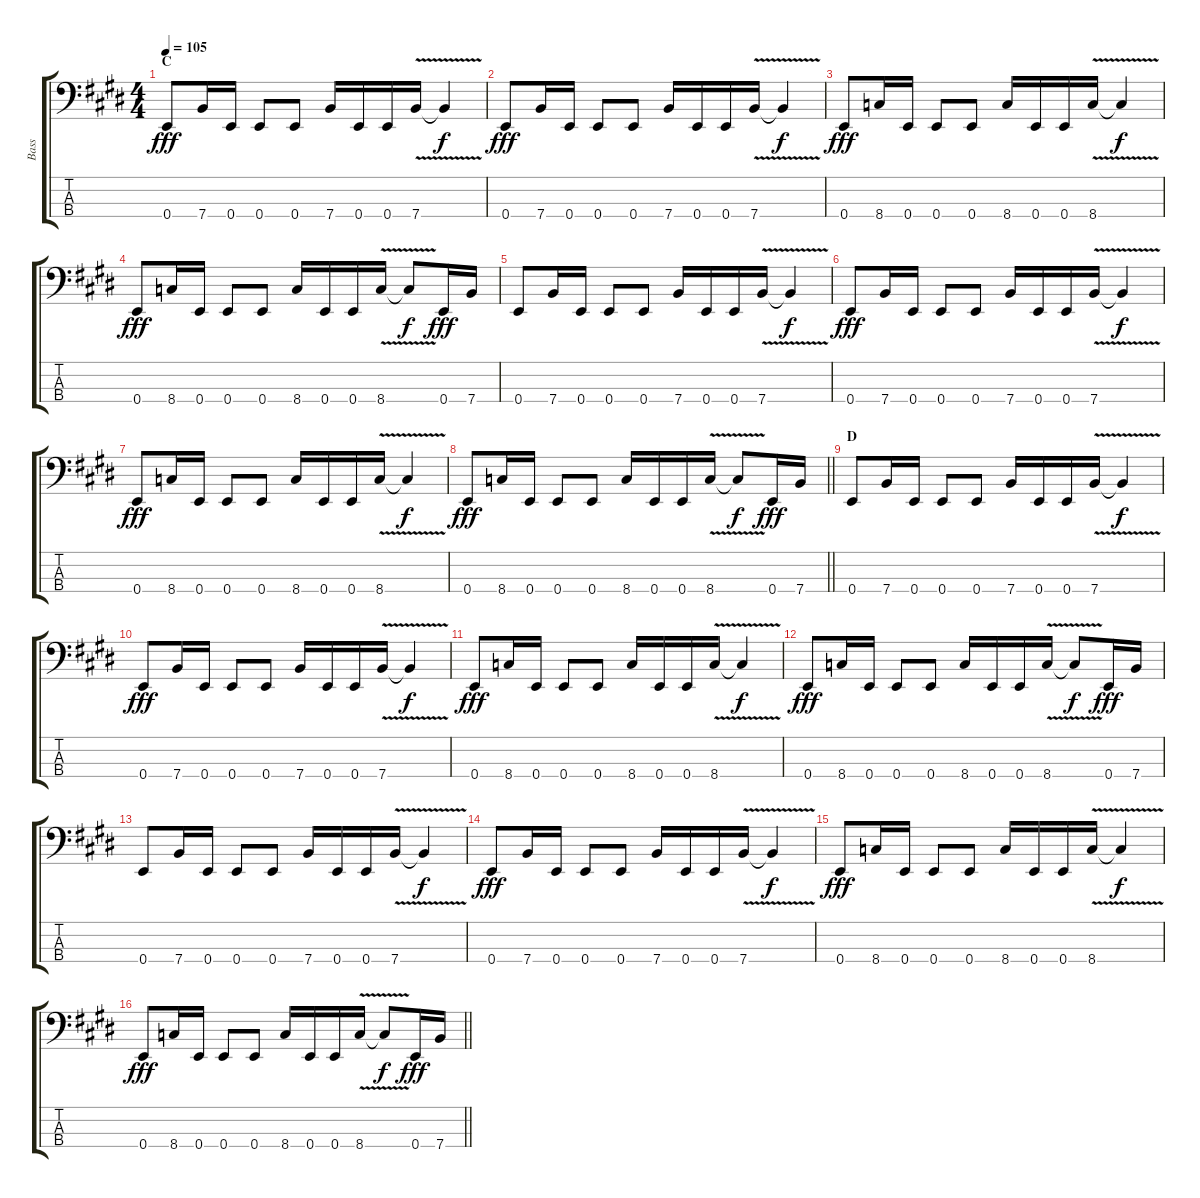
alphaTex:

\track ("Bass" "Bass") {instrument electricbassfinger}
\staff {score tabs}
\tuning (G2 D2 A1 E1) {hide}
\ts (4 4)
\section ("" "C")
\tempo 105
\clef f4
\ks e
0.4.8{dy fff} 7.4.16 0.4.16 0.4.8 0.4.8 7.4.16 0.4.16 0.4.16 7.4{v}.16 7.4{t}.4{dy f} |
0.4.8{dy fff} 7.4.16 0.4.16 0.4.8 0.4.8 7.4.16 0.4.16 0.4.16 7.4{v}.16 7.4{t}.4{dy f} |
0.4.8{dy fff} 8.4.16 0.4.16 0.4.8 0.4.8 8.4.16 0.4.16 0.4.16 8.4{v}.16 8.4{t}.4{dy f} |
0.4.8{dy fff} 8.4.16 0.4.16 0.4.8 0.4.8 8.4.16 0.4.16 0.4.16 8.4{v}.16 8.4{t}.8{dy f} 0.4.16{dy fff} 7.4.16 |
0.4.8 7.4.16 0.4.16 0.4.8 0.4.8 7.4.16 0.4.16 0.4.16 7.4{v}.16 7.4{t}.4{dy f} |
0.4.8{dy fff} 7.4.16 0.4.16 0.4.8 0.4.8 7.4.16 0.4.16 0.4.16 7.4{v}.16 7.4{t}.4{dy f} |
0.4.8{dy fff} 8.4.16 0.4.16 0.4.8 0.4.8 8.4.16 0.4.16 0.4.16 8.4{v}.16 8.4{t}.4{dy f} |
\barLineRight lightlight
0.4.8{dy fff} 8.4.16 0.4.16 0.4.8 0.4.8 8.4.16 0.4.16 0.4.16 8.4{v}.16 8.4{t}.8{dy f} 0.4.16{dy fff} 7.4.16 |
\section ("" "D")
0.4.8 7.4.16 0.4.16 0.4.8 0.4.8 7.4.16 0.4.16 0.4.16 7.4{v}.16 7.4{t}.4{dy f} |
0.4.8{dy fff} 7.4.16 0.4.16 0.4.8 0.4.8 7.4.16 0.4.16 0.4.16 7.4{v}.16 7.4{t}.4{dy f} |
0.4.8{dy fff} 8.4.16 0.4.16 0.4.8 0.4.8 8.4.16 0.4.16 0.4.16 8.4{v}.16 8.4{t}.4{dy f} |
0.4.8{dy fff} 8.4.16 0.4.16 0.4.8 0.4.8 8.4.16 0.4.16 0.4.16 8.4{v}.16 8.4{t}.8{dy f} 0.4.16{dy fff} 7.4.16 |
0.4.8 7.4.16 0.4.16 0.4.8 0.4.8 7.4.16 0.4.16 0.4.16 7.4{v}.16 7.4{t}.4{dy f} |
0.4.8{dy fff} 7.4.16 0.4.16 0.4.8 0.4.8 7.4.16 0.4.16 0.4.16 7.4{v}.16 7.4{t}.4{dy f} |
0.4.8{dy fff} 8.4.16 0.4.16 0.4.8 0.4.8 8.4.16 0.4.16 0.4.16 8.4{v}.16 8.4{t}.4{dy f} |
\barLineRight lightlight
0.4.8{dy fff} 8.4.16 0.4.16 0.4.8 0.4.8 8.4.16 0.4.16 0.4.16 8.4{v}.16 8.4{t}.8{dy f} 0.4.16{dy fff} 7.4.16
